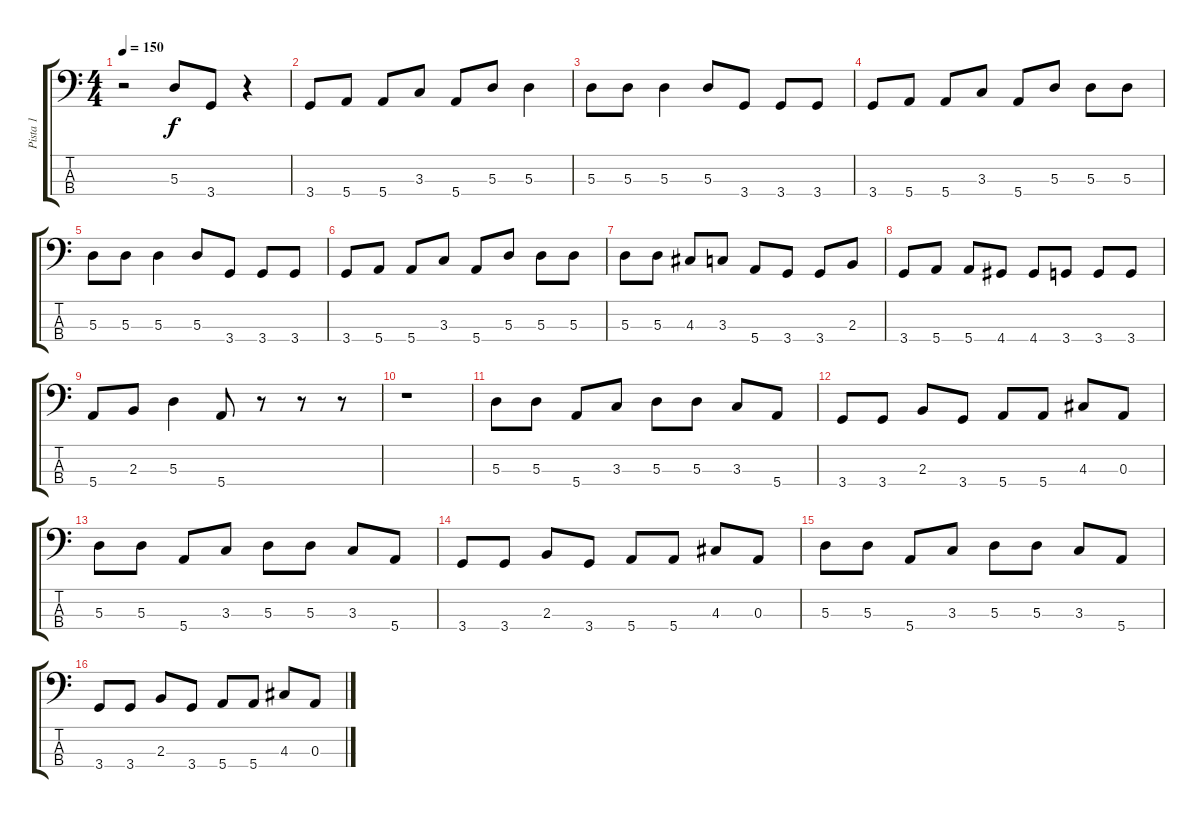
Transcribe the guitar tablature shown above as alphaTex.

\track ("Pista 1" "Pista 1") {instrument electricbassfinger}
\staff {score tabs}
\tuning (G2 D2 A1 E1) {hide}
\ts (4 4)
\tempo 150
\clef f4
\ks c
r.2{dy f} 5.3.8 3.4.8 r.4 |
3.4.8 5.4.8 5.4.8 3.3.8 5.4.8 5.3.8 5.3.4 |
5.3.8 5.3.8 5.3.4 5.3.8 3.4.8 3.4.8 3.4.8 |
3.4.8 5.4.8 5.4.8 3.3.8 5.4.8 5.3.8 5.3.8 5.3.8 |
5.3.8 5.3.8 5.3.4 5.3.8 3.4.8 3.4.8 3.4.8 |
3.4.8 5.4.8 5.4.8 3.3.8 5.4.8 5.3.8 5.3.8 5.3.8 |
5.3.8 5.3.8 4.3.8 3.3.8 5.4.8 3.4.8 3.4.8 2.3.8 |
3.4.8 5.4.8 5.4.8 4.4.8 4.4.8 3.4.8 3.4.8 3.4.8 |
5.4.8 2.3.8 5.3.4 5.4.8 r.8 r.8 r.8 |
r.1 |
5.3.8 5.3.8 5.4.8 3.3.8 5.3.8 5.3.8 3.3.8 5.4.8 |
3.4.8 3.4.8 2.3.8 3.4.8 5.4.8 5.4.8 4.3.8 0.3.8 |
5.3.8 5.3.8 5.4.8 3.3.8 5.3.8 5.3.8 3.3.8 5.4.8 |
3.4.8 3.4.8 2.3.8 3.4.8 5.4.8 5.4.8 4.3.8 0.3.8 |
5.3.8 5.3.8 5.4.8 3.3.8 5.3.8 5.3.8 3.3.8 5.4.8 |
3.4.8 3.4.8 2.3.8 3.4.8 5.4.8 5.4.8 4.3.8 0.3.8
